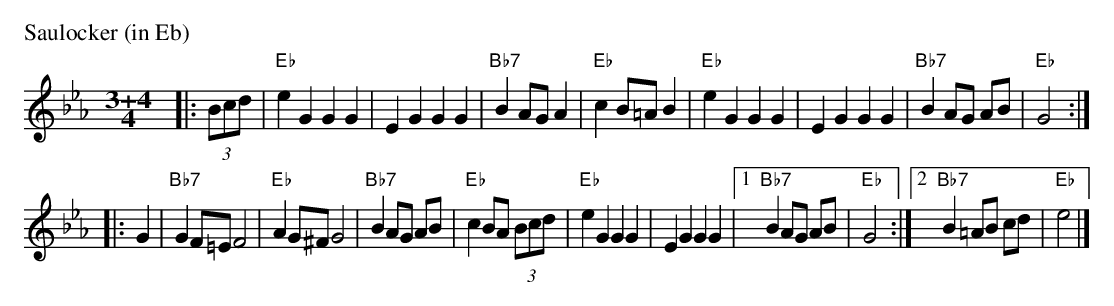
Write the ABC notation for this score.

X:1
P: Saulocker (in Eb)
M: 3+4/4
L: 1/8
K: Eb
|: (3Bcd \
| "Eb"e2G2 G2G2 | E2G2 G2G2 | "Bb7"B2 AG A2 | "Eb"c2 B=A B2 \
| "Eb"e2G2 G2G2 | E2G2 G2G2 | "Bb7"B2 AG AB | "Eb"G4 :|
|: G2 \
| "Bb7"G2 F=E F4 | "Eb"A2 G^F G4 | "Bb7" B2 AG AB | "Eb"c2 BA (3Bcd \
| "Eb"e2G2 G2G2 | E2G2 G2G2 |1 "Bb7"B2 AG AB | "Eb"G4 :|2 "Bb7"B2 =AB cd | "Eb"e4 |]
